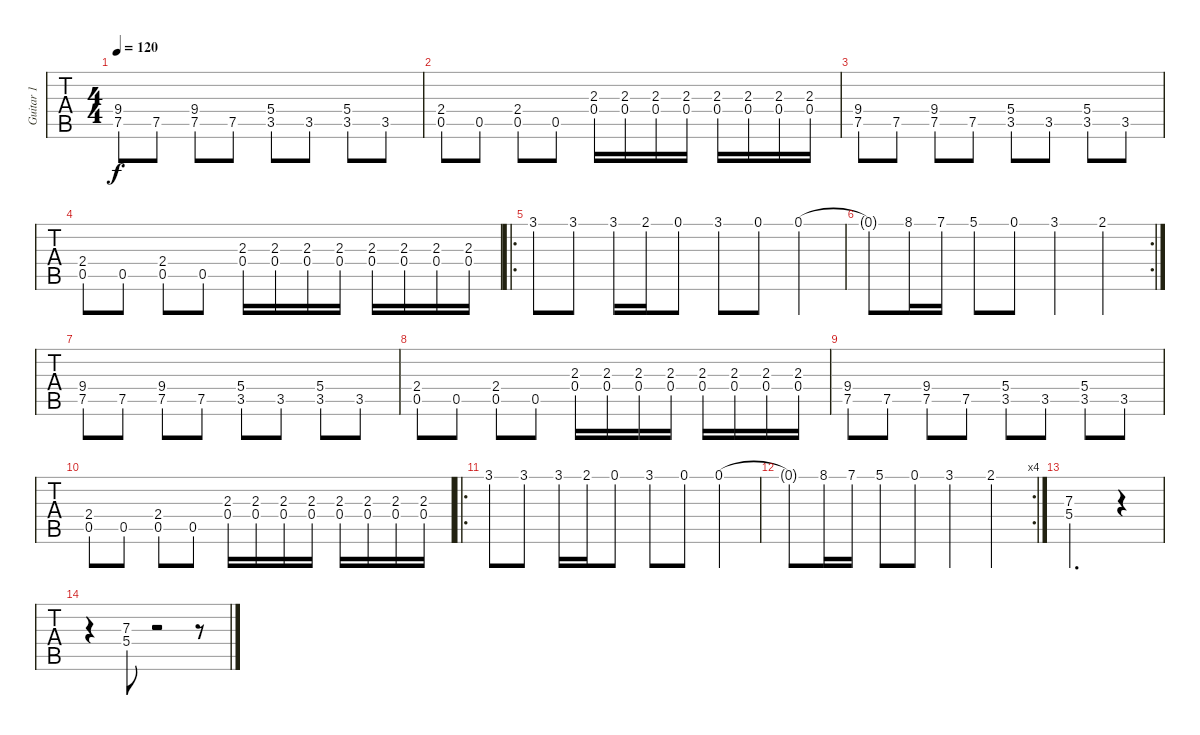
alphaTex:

\track ("Guitar 1" "Guitar 1") {instrument overdrivenguitar}
\staff {tabs}
\tuning (E4 B3 G3 D3 A2 E2) {hide}
\ts (4 4)
\tempo 120
\clef g2
\ks g
(9.4 7.5).8{dy f} 7.5.8 (9.4 7.5).8 7.5.8 (5.4 3.5).8 3.5.8 (5.4 3.5).8 3.5.8 |
(2.4 0.5).8 0.5.8 (2.4 0.5).8 0.5.8 (2.3 0.4).16 (2.3 0.4).16 (2.3 0.4).16 (2.3 0.4).16 (2.3 0.4).16 (2.3 0.4).16 (2.3 0.4).16 (2.3 0.4).16 |
(9.4 7.5).8 7.5.8 (9.4 7.5).8 7.5.8 (5.4 3.5).8 3.5.8 (5.4 3.5).8 3.5.8 |
(2.4 0.5).8 0.5.8 (2.4 0.5).8 0.5.8 (2.3 0.4).16 (2.3 0.4).16 (2.3 0.4).16 (2.3 0.4).16 (2.3 0.4).16 (2.3 0.4).16 (2.3 0.4).16 (2.3 0.4).16 |
\ro
3.1.8 3.1.8 3.1.16 2.1.16 0.1.8 3.1.8 0.1.8 0.1.4 |
\rc 2
0.1{t}.8 8.1.16 7.1.16 5.1.8 0.1.8 3.1.4 2.1.4 |
(9.4 7.5).8 7.5.8 (9.4 7.5).8 7.5.8 (5.4 3.5).8 3.5.8 (5.4 3.5).8 3.5.8 |
(2.4 0.5).8 0.5.8 (2.4 0.5).8 0.5.8 (2.3 0.4).16 (2.3 0.4).16 (2.3 0.4).16 (2.3 0.4).16 (2.3 0.4).16 (2.3 0.4).16 (2.3 0.4).16 (2.3 0.4).16 |
(9.4 7.5).8 7.5.8 (9.4 7.5).8 7.5.8 (5.4 3.5).8 3.5.8 (5.4 3.5).8 3.5.8 |
(2.4 0.5).8 0.5.8 (2.4 0.5).8 0.5.8 (2.3 0.4).16 (2.3 0.4).16 (2.3 0.4).16 (2.3 0.4).16 (2.3 0.4).16 (2.3 0.4).16 (2.3 0.4).16 (2.3 0.4).16 |
\ro
3.1.8 3.1.8 3.1.16 2.1.16 0.1.8 3.1.8 0.1.8 0.1.4 |
\rc 4
0.1{t}.8 8.1.16 7.1.16 5.1.8 0.1.8 3.1.4 2.1.4 |
(7.3 5.4).2{d} r.4 |
r.4 (7.3 5.4).8 r.2 r.8
